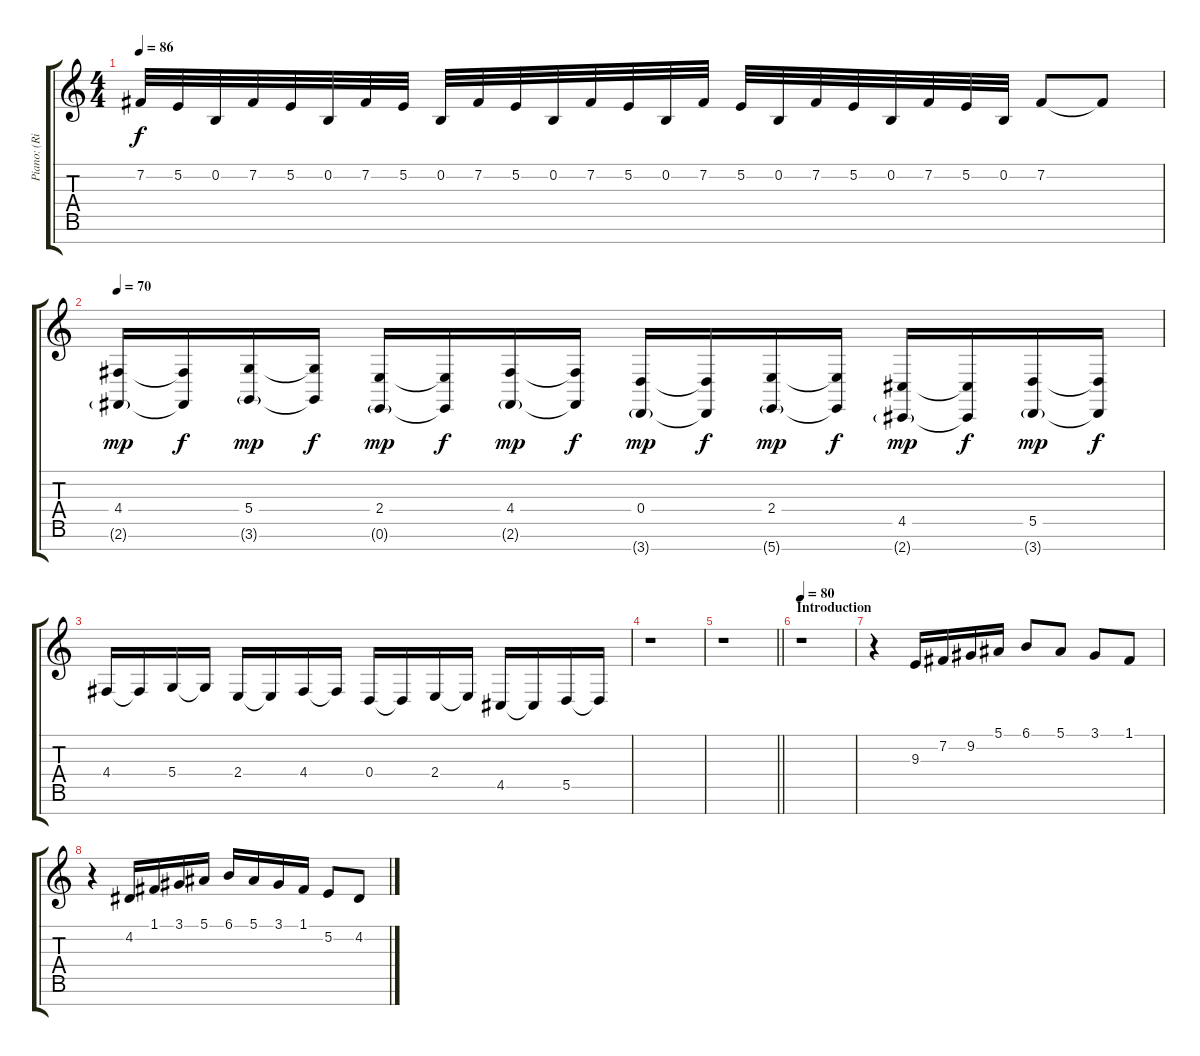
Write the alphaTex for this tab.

\track ("Piano: (Right Hand)" "Piano: (Ri") {instrument acousticgrandpiano}
\staff {score tabs}
\tuning (F4 B3 G3 D3 A2 E2 B1) {hide}
\ts (4 4)
\tempo 86
\clef g2
\ks c
7.2.32{dy f} 5.2.32 0.2.32 7.2.32 5.2.32 0.2.32 7.2.32 5.2.32 0.2.32 7.2.32 5.2.32 0.2.32 7.2.32 5.2.32 0.2.32 7.2.32 5.2.32 0.2.32 7.2.32 5.2.32 0.2.32 7.2.32 5.2.32 0.2.32 7.2.8 7.2{t}.8 |
\tempo 70
(4.4 2.6{g}).16{dy mp volume 15} (4.4{t} 2.6{t}).16{dy f} (5.4 3.6{g}).16{dy mp} (5.4{t} 3.6{t}).16{dy f} (2.4 0.6{g}).16{dy mp} (2.4{t} 0.6{t}).16{dy f} (4.4 2.6{g}).16{dy mp} (4.4{t} 2.6{t}).16{dy f} (0.4 3.7{g}).16{dy mp} (0.4{t} 3.7{t}).16{dy f} (2.4 5.7{g}).16{dy mp} (2.4{t} 5.7{t}).16{dy f} (4.5 2.7{g}).16{dy mp} (4.5{t} 2.7{t}).16{dy f} (5.5 3.7{g}).16{dy mp} (5.5{t} 3.7{t}).16{dy f} |
4.4.16 4.4{t}.16 5.4.16 5.4{t}.16 2.4.16 2.4{t}.16 4.4.16 4.4{t}.16 0.4.16 0.4{t}.16 2.4.16 2.4{t}.16 4.5.16 4.5{t}.16 5.5.16 5.5{t}.16 |
r.1 |
\barLineRight lightlight
r.1 |
\section ("" "Introduction")
\tempo 80
r.1 |
r.4 9.3.16 7.2.16 9.2.16 5.1.16 6.1.8 5.1.8 3.1.8 1.1.8 |
r.4 4.2.16 1.1.16 3.1.16 5.1.16 6.1.16 5.1.16 3.1.16 1.1.16 5.2.8 4.2.8
